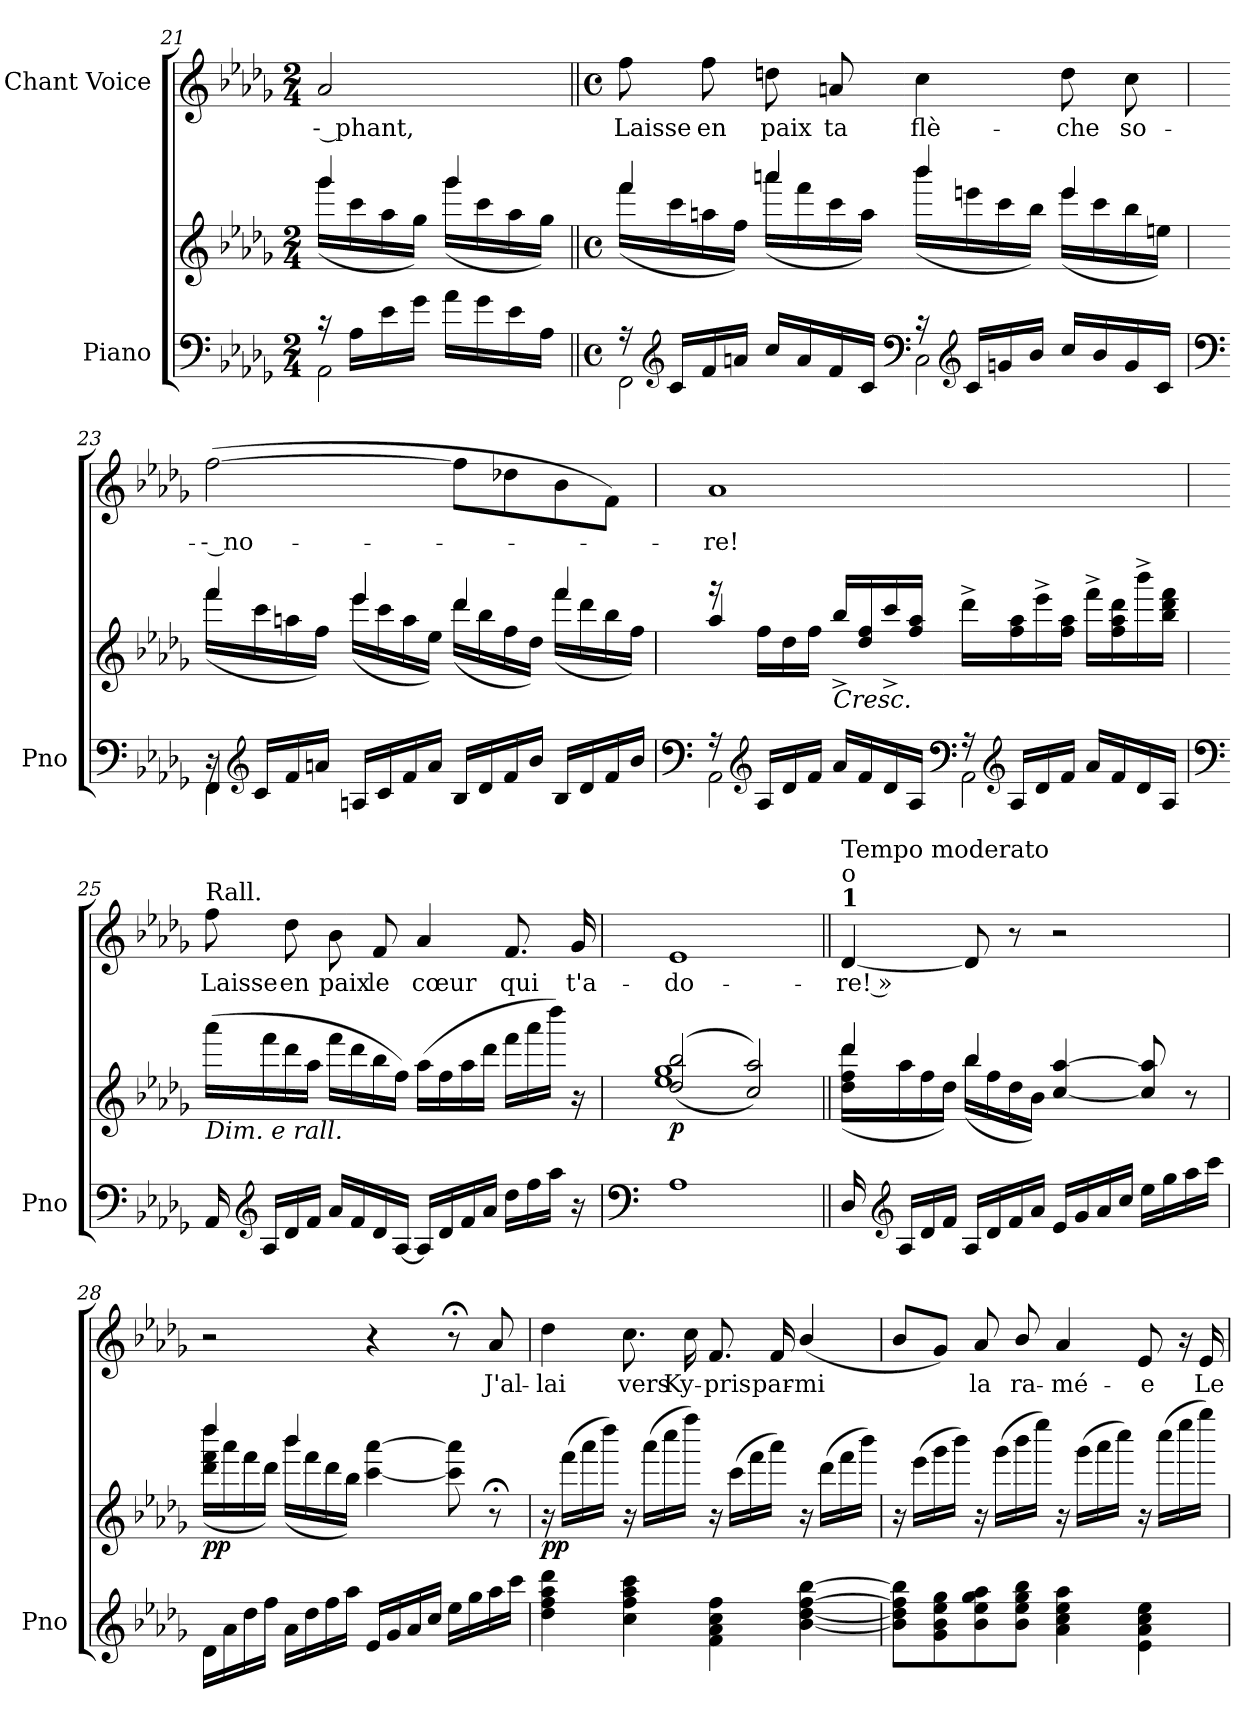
**kern	**kern	**dynam	**kern	**text	**dynam
*part2	*part2	*part2	*part1	*part1	*part1
*staff3	*staff2	*staff2/3	*staff1	*staff1	*staff1
*I"Piano	*	*	*I"Chant Voice	*	*
*I'Pno	*	*	*	*	*
!!LO:LB:g=z
*clefF4	*clefG2	*	*clefG2	*	*
*k[b-e-a-d-g-]	*k[b-e-a-d-g-]	*	*k[b-e-a-d-g-]	*	*
*M2/4	*M2/4	*	*M2/4	*	*
=21	=21	=21	=21	=21	=21
*^	*^	*	*	*	*
!	!	!	!	!	!	!LO:LY:b	!
16r	2AA-\	4ggg-/	(>16ggg-\LL	.	2a-/	-- phant,	.
16A-\LL	.	.	16ccc\	.	.	.	.
16e-\	.	.	16aa-\	.	.	.	.
16g-\JJ	.	.	16gg-\JJ)	.	.	.	.
16a-\LL	.	4ggg-/	(>16ggg-\LL	.	.	.	.
16g-\	.	.	16ccc\	.	.	.	.
16e-\	.	.	16aa-\	.	.	.	.
16A-\JJ	.	.	16gg-\JJ)	.	.	.	.
=22||	=22||	=22||	=22||	=22||	=22||	=22||	=22||
*M4/4	*	*M4/4	*	*	*M4/4	*	*
*met(c)	*	*met(c)	*	*	*met(c)	*	*
!	!	!	!	!	!	!LO:LY:b	!LO:DY:a
!	!	!	!	!	!	!	!LO:DY:n=1:a
16r	2FF\	4fff/	(>16fff\LL	.	8ff\	Laisse	other-dynamics f
*clefG2	*	*	*	*	*	*	*
16c/LL	.	.	16ccc\	.	.	.	.
!	!	!	!	!	!	!LO:LY:b	!
16f/	.	.	16aan\	.	8ff\	en	.
16an/JJ	.	.	16ff\JJ)	.	.	.	.
!	!	!	!	!	!	!LO:LY:b	!
16cc/LL	.	4aaan/	(>16aaa\LL	.	8ddn\	paix	.
16a/	.	.	16fff\	.	.	.	.
!	!	!	!	!	!	!LO:LY:b	!
16f/	.	.	16ccc\	.	8an/	ta	.
16c/JJ	.	.	16aa\JJ)	.	.	.	.
*clefF4	*	*	*	*	*	*	*
!	!	!	!	!	!	!LO:LY:b	!
16r	2C\	4bbb-/	(>16bbb-\LL	.	4cc\	flè-	.
*clefG2	*	*	*	*	*	*	*
16c/LL	.	.	16eeen\	.	.	.	.
16gn/	.	.	16ccc\	.	.	.	.
16b-/JJ	.	.	16bb-\JJ)	.	.	.	.
!	!	!	!	!	!	!LO:LY:b	!
16cc/LL	.	4eee/	(>16eee\LL	.	8dd\	-che	.
16b-/	.	.	16ccc\	.	.	.	.
!	!	!	!	!	!	!LO:LY:b	!
16g/	.	.	16bb-\	.	8cc\	so-	.
16c/JJ	.	.	16een\JJ)	.	.	.	.
*v	*v	*	*	*	*	*	*
!!LO:PB:g=z
=23	=23	=23	=23	=23	=23	=23
*clefF4	*	*	*	*	*	*
*^	*	*	*	*	*	*
*	*^	*	*	*	*	*	*
!	!	!	!	!	!	!	!LO:LY:b	!
16r	4FF\	4FF/	4fff/	(>16fff\LL	.	([2ff\	-- no-	.
*clefG2	*	*	*	*	*	*	*	*
16c/LL	.	.	.	16ccc\	.	.	.	.
16f/	.	.	.	16aan\	.	.	.	.
16an/JJ	.	.	.	16ff\JJ)	.	.	.	.
16An/LL	2.ryy	2.ryy	4eee-/	(>16eee-\LL	.	.	.	.
16c/	.	.	.	16ccc\	.	.	.	.
16f/	.	.	.	16aa\	.	.	.	.
16a/JJ	.	.	.	16ee-\JJ)	.	.	.	.
16B-/LL	.	.	4ddd-/	(>16ddd-\LL	.	8ff\L]	.	.
16d-/	.	.	.	16bb-\	.	.	.	.
16f/	.	.	.	16ff\	.	8dd-X\	.	.
16b-/JJ	.	.	.	16dd-\JJ)	.	.	.	.
16B-/LL	.	.	4fff/	(>16fff\LL	.	8b-\	.	.
16d-/	.	.	.	16ddd-\	.	.	.	.
16f/	.	.	.	16bb-\	.	8f\J)	.	.
16b-/JJ	.	.	.	16ff\JJ)	.	.	.	.
*v	*v	*v	*	*	*	*	*	*
!!LO:LB:g=z
=24	=24	=24	=24	=24	=24	=24
*clefF4	*	*	*	*	*	*
*^	*	*	*	*	*	*
!	!	!	!	!	!	!LO:LY:b	!
16r	2AA-\	16r	4aa-/	.	1a-	-re!	.
*clefG2	*	*	*	*	*	*	*
16A-/LL	.	16ff\LL	.	.	.	.	.
16d-/	.	16dd-\	.	.	.	.	.
16f/JJ	.	16ff\JJ	.	.	.	.	.
!	!	!LO:TX:b:i:t=Cresc.	!	!	!	!	!
16a-/LL	.	16bb-^</LL	2.ryy	.	.	.	.
16f/	.	16dd-/ 16ff/	.	.	.	.	.
16d-/	.	16ccc^</	.	.	.	.	.
16A-/JJ	.	16ff/ 16aa-/JJ	.	.	.	.	.
*clefF4	*	*	*	*	*	*	*
16r	2AA-\	16ddd-^<\LL	.	.	.	.	.
*clefG2	*	*	*	*	*	*	*
16A-/LL	.	16ff\ 16aa-\	.	.	.	.	.
16d-/	.	16eee-^<\	.	.	.	.	.
16f/JJ	.	16ff\ 16aa-\JJ	.	.	.	.	.
16a-/LL	.	16fff^>\LL	.	.	.	.	.
16f/	.	16ff\ 16aa-\ 16ddd-\	.	.	.	.	.
16d-/	.	16bbb-^>\	.	.	.	.	.
16A-/JJ	.	16bb-\ 16ddd-\ 16fff\JJ	.	.	.	.	.
*v	*v	*	*	*	*	*	*
*	*v	*v	*	*	*	*
!!LO:LB:g=z
=25	=25	=25	=25	=25	=25
*clefF4	*	*	*	*	*
!	!	!	!LO:TX:a:t=Rall.	!	!
!	!LO:TX:b:i:t=Dim.   e   rall.	!	!	!	!
!	!	!	!	!LO:LY:b	!
16AA-/	(16aaa-\LL	.	8ff\	Laisse	.
*clefG2	*	*	*	*	*
16A-/LL	16fff\	.	.	.	.
!	!	!	!	!LO:LY:b	!
16d-/	16ddd-\	.	8dd-\	en	.
16f/JJ	16aa-\JJ	.	.	.	.
!	!	!	!	!LO:LY:b	!
16a-/LL	16fff\LL	.	8b-\	paix	.
16f/	16ddd-\	.	.	.	.
!	!	!	!	!LO:LY:b	!
16d-/	16bb-\	.	8f/	le	.
[16A-/JJ	16ff\JJ)	.	.	.	.
!	!	!	!	!LO:LY:b	!
16A-/LL]	(16aa-\LL	.	4a-/	cœur	.
16d-/	16ff\	.	.	.	.
16f/	16aa-\	.	.	.	.
16a-/JJ	16ddd-\JJ	.	.	.	.
!	!	!	!	!LO:LY:b	!
16dd-\LL	16fff\LL	.	8.f/	qui	.
16ff\	16aaa-\	.	.	.	.
16aa-\JJ	16dddd-\JJ)	.	.	.	.
!	!	!	!	!LO:LY:b	!
16r	16r	.	16g-/	t'a-	.
=26	=26	=26	=26	=26	=26
*clefF4	*	*	*	*	*
*	*^	*	*	*	*
!	!	!	!LO:DY:b	!	!LO:LY:b	!
1A-	((<2dd-/ 2bb-/	1ee- 1gg-	p	1e-	-do-	.
.	2cc/ 2aa-/))	.	.	.	.	.
!!LO:LB:g=z
=27||	=27||	=27||	=27||	=27||	=27||	=27||
!	!	!	!	!LO:TX:a:B:t=1	!	!
!	!	!	!	!LO:TX:a:t=o	!	!
!	!	!	!	!LO:TX:a:t=Tempo moderato	!	!
!	!	!	!	!	!LO:LY:b	!
16D-/	4ddd-/	(>16dd-\ 16ff\ 16ddd-\LL	.	[4d-/	-re! »	.
*clefG2	*	*	*	*	*	*
16A-/LL	.	16aa-\	.	.	.	.
16d-/	.	16ff\	.	.	.	.
16f/JJ	.	16dd-\JJ)	.	.	.	.
16A-/LL	4bb-/	(>16bb-\LL	.	8d-/]	.	.
16d-/	.	16ff\	.	.	.	.
16f/	.	16dd-\	.	8r	.	.
16a-/JJ	.	16b-\JJ)	.	.	.	.
16e-/LL	[<4cc/ [4aa-/	2ryy	.	2r	.	.
16g-/	.	.	.	.	.	.
16a-/	.	.	.	.	.	.
16cc/JJ	.	.	.	.	.	.
16ee-\LL	8cc/] 8aa-/]	.	.	.	.	.
16gg-\	.	.	.	.	.	.
16aa-\	8r	.	.	.	.	.
16ccc\JJ	.	.	.	.	.	.
!!LO:PB:g=z
=28	=28	=28	=28	=28	=28	=28
!	!	!	!LO:DY:b	!	!	!
16d-\LL	4dddd-/	(>16ddd-\ 16fff\ 16dddd-\LL	pp	2r	.	.
16a-\	.	16aaa-\	.	.	.	.
16dd-\	.	16fff\	.	.	.	.
16ff\JJ	.	16ddd-\JJ)	.	.	.	.
16a-\LL	4bbb-/	(>16bbb-\LL	.	.	.	.
16dd-\	.	16fff\	.	.	.	.
16ff\	.	16ddd-\	.	.	.	.
16aa-\JJ	.	16bb-\JJ)	.	.	.	.
16e-/LL	[<4ccc\ [>4aaa-\	2ryy	.	4r	.	.
16g-/	.	.	.	.	.	.
16a-/	.	.	.	.	.	.
16cc/JJ	.	.	.	.	.	.
16ee-\LL	8ccc\] 8aaa-\]	.	.	8r;<	.	.
16gg-\	.	.	.	.	.	.
!	!	!	!	!	!LO:LY:b	!
16aa-\	8r;<	.	.	8a-/	J'al-	.
16ccc\JJ	.	.	.	.	.	.
*	*v	*v	*	*	*	*
!!LO:LB:g=z
=29	=29	=29	=29	=29	=29
!	!	!LO:DY:b	!	!LO:LY:b	!
4dd-\ 4ff\ 4aa-\ 4ddd-\	16r	pp	4dd-\	-lai	.
.	(16fff\LL	.	.	.	.
.	16aaa-\	.	.	.	.
.	16dddd-\JJ)	.	.	.	.
!	!	!	!	!LO:LY:b	!
4cc\ 4ff\ 4aa-\ 4ccc\	16r	.	8.cc\	vers	.
.	(16aaa-\LL	.	.	.	.
.	16cccc\	.	.	.	.
!	!	!	!	!LO:LY:b	!
.	16ffff\JJ)	.	16cc\	Ky-	.
!	!	!	!	!LO:LY:b	!
4f\ 4a-\ 4cc\ 4ff\	16r	.	8.f/	-pris	.
.	(16ccc\LL	.	.	.	.
.	16fff\	.	.	.	.
!	!	!	!	!LO:LY:b	!
.	16aaa-\JJ)	.	16f/	par-	.
!	!	!	!	!LO:LY:b	!
[4b-\ [<4dd-\ [4ff\ [4bb-\	16r	.	(4b-/	-mi	.
.	(16ddd-\LL	.	.	.	.
.	16fff\	.	.	.	.
.	16bbb-\JJ)	.	.	.	.
!!LO:LB:g=z
=30	=30	=30	=30	=30	=30
8b-\] 8dd-\] 8ff\] 8bb-\]L	16r	.	8b-/L	.	.
.	(16eee-\LL	.	.	.	.
8g-\ 8b-\ 8ee-\ 8gg-\	16ggg-\	.	8g-/J)	.	.
.	16bbb-\JJ)	.	.	.	.
!	!	!	!	!LO:LY:b	!
8b-\ 8ee-\ 8gg-\ 8aa-\	16r	.	8a-/	la	.
.	(16ggg-\LL	.	.	.	.
!	!	!	!	!LO:LY:b	!
8b-\ 8ee-\ 8gg-\ 8bb-\J	16bbb-\	.	8b-/	ra-	.
.	16eeee-\JJ)	.	.	.	.
!	!	!	!	!LO:LY:b	!
4a-\ 4cc\ 4ee-\ 4aa-\	16r	.	4a-/	-mé-	.
.	(16ggg-\LL	.	.	.	.
.	16aaa-\	.	.	.	.
.	16cccc\JJ)	.	.	.	.
!	!	!	!	!LO:LY:b	!
4e-\ 4a-\ 4cc\ 4ee-\	16r	.	8e-/	-e	.
.	(16cccc\LL	.	.	.	.
.	16eeee-\	.	16r	.	.
!	!	!	!	!LO:LY:b	!
.	16gggg-\JJ)	.	16e-/	Le	.
=	=	=	=	=	=
*-	*-	*-	*-	*-	*-
